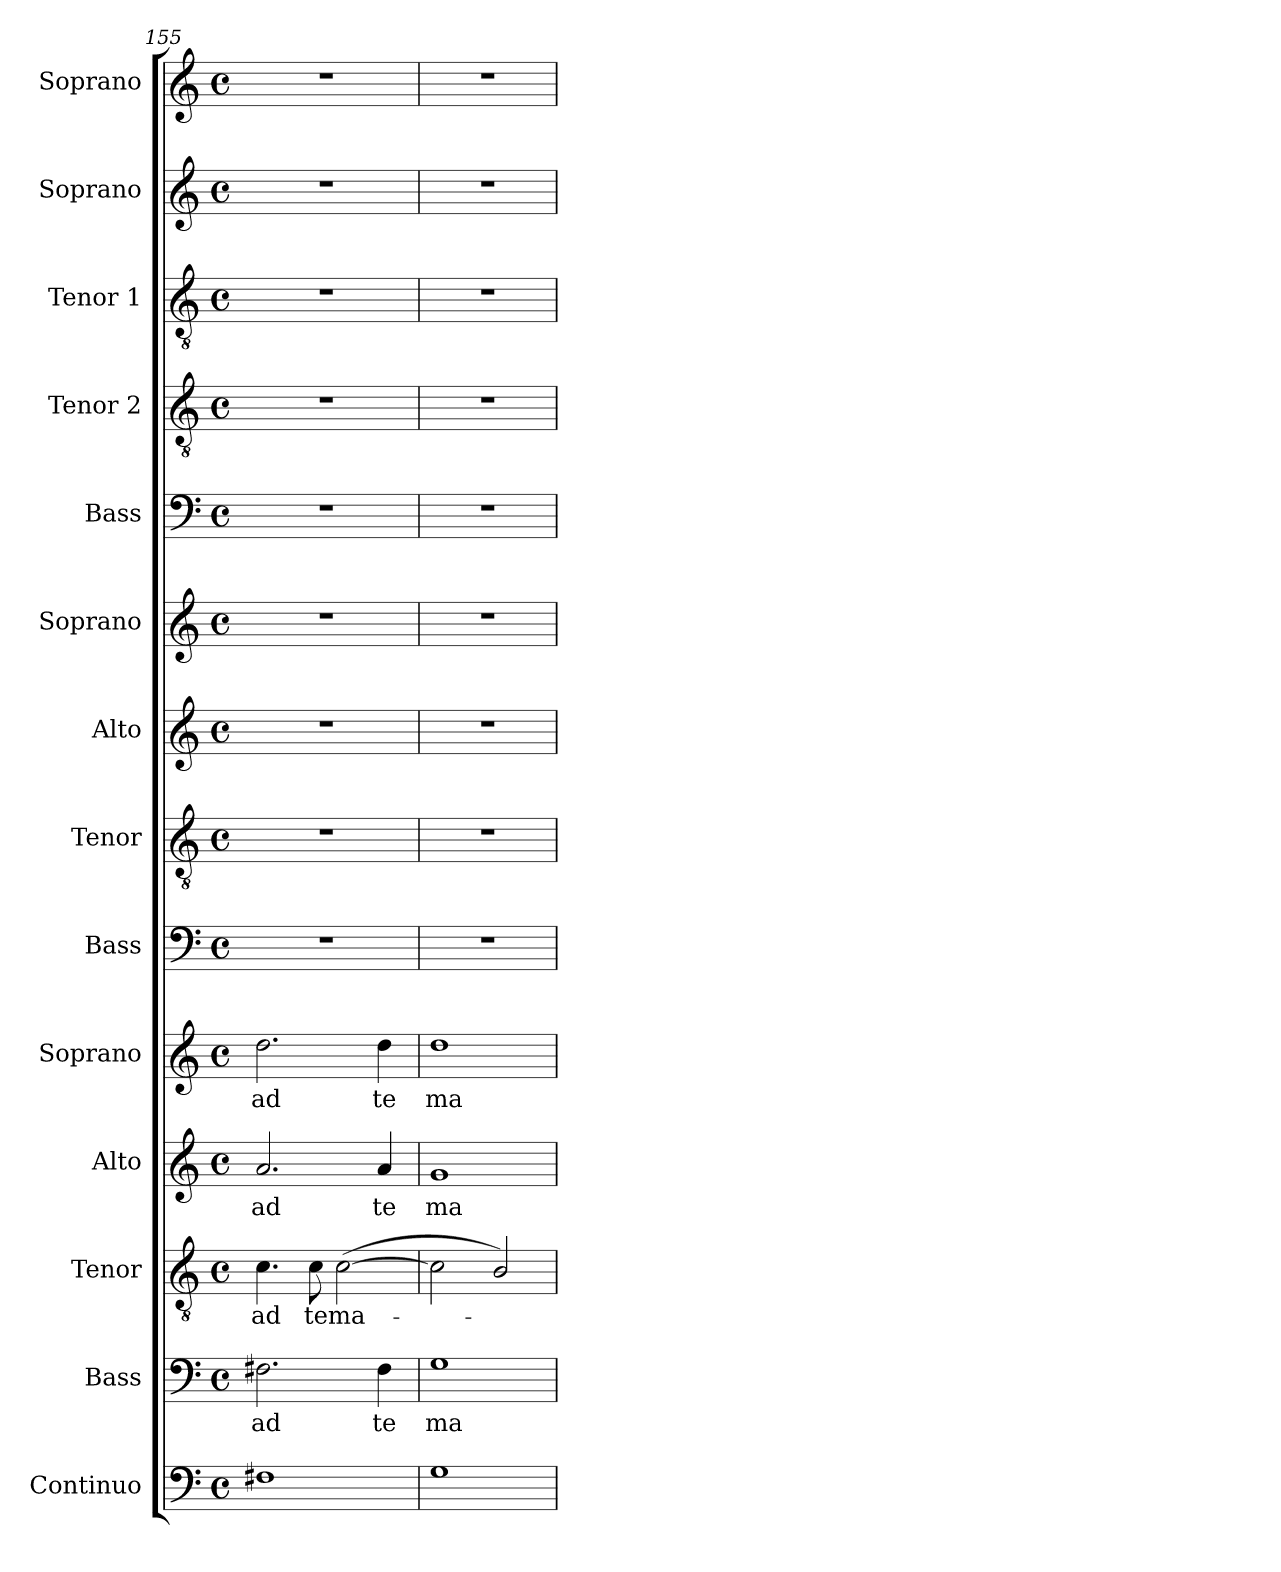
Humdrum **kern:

**kern	**kern	**text	**kern	**text	**kern	**text	**kern	**text	**kern	**kern	**kern	**kern	**kern	**kern	**kern	**kern	**kern
*part14	*part13	*part13	*part12	*part12	*part11	*part11	*part10	*part10	*part9	*part8	*part7	*part6	*part5	*part4	*part3	*part2	*part1
*staff14	*staff13	*staff13	*staff12	*staff12	*staff11	*staff11	*staff10	*staff10	*staff9	*staff8	*staff7	*staff6	*staff5	*staff4	*staff3	*staff2	*staff1
*I"Continuo	*I"Bass	*	*I"Tenor	*	*I"Alto	*	*I"Soprano	*	*I"Bass	*I"Tenor	*I"Alto	*I"Soprano	*I"Bass	*I"Tenor 2	*I"Tenor 1	*I"Soprano	*I"Soprano
*I'Cont.	*I'B.	*	*I'T.	*	*I'A.	*	*I'S.	*	*I'B.	*I'T.	*I'A.	*I'S.	*I'B.	*I'T2.	*I'T1.	*I'S.	*I'S.
!!LO:PB:g=z
*clefF4	*clefF4	*	*clefGv2	*	*clefG2	*	*clefG2	*	*clefF4	*clefGv2	*clefG2	*clefG2	*clefF4	*clefGv2	*clefGv2	*clefG2	*clefG2
*	*	*	*ITrd7c12	*	*	*	*	*	*	*ITrd7c12	*	*	*	*ITrd7c12	*ITrd7c12	*	*
*k[]	*k[]	*	*k[]	*	*k[]	*	*k[]	*	*k[]	*k[]	*k[]	*k[]	*k[]	*k[]	*k[]	*k[]	*k[]
*C:	*C:	*	*C:	*	*C:	*	*C:	*	*C:	*C:	*C:	*C:	*C:	*C:	*C:	*C:	*C:
*M4/4	*M4/4	*	*M4/4	*	*M4/4	*	*M4/4	*	*M4/4	*M4/4	*M4/4	*M4/4	*M4/4	*M4/4	*M4/4	*M4/4	*M4/4
*met(c)	*met(c)	*	*met(c)	*	*met(c)	*	*met(c)	*	*met(c)	*met(c)	*met(c)	*met(c)	*met(c)	*met(c)	*met(c)	*met(c)	*met(c)
=155	=155	=155	=155	=155	=155	=155	=155	=155	=155	=155	=155	=155	=155	=155	=155	=155	=155
!	!	!LO:LY:b:color=#000000	!	!	!	!	!	!	!	!	!	!	!	!	!	!	!
!	!	!	!	!LO:LY:b:color=#000000	!	!	!	!	!	!	!	!	!	!	!	!	!
!	!	!	!	!	!	!LO:LY:b:color=#000000	!	!	!	!	!	!	!	!	!	!	!
!	!	!	!	!	!	!	!	!LO:LY:b:color=#000000	!	!	!	!	!	!	!	!	!
1F#Xi	2.F#Xi\	ad	4.Ci\	ad	2.ai/	ad	2.ddi\	ad	1r	1r	1r	1r	1r	1r	1r	1r	1r
!	!	!	!	!LO:LY:b:color=#000000	!	!	!	!	!	!	!	!	!	!	!	!	!
.	.	.	8Ci\	te	.	.	.	.	.	.	.	.	.	.	.	.	.
!	!	!	!	!LO:LY:b:color=#000000	!	!	!	!	!	!	!	!	!	!	!	!	!
.	.	.	([2Ci\	ma-	.	.	.	.	.	.	.	.	.	.	.	.	.
!	!	!LO:LY:b:color=#000000	!	!	!	!	!	!	!	!	!	!	!	!	!	!	!
!	!	!	!	!	!	!LO:LY:b:color=#000000	!	!	!	!	!	!	!	!	!	!	!
!	!	!	!	!	!	!	!	!LO:LY:b:color=#000000	!	!	!	!	!	!	!	!	!
.	4F#i\	te	.	.	4ai/	te	4ddi\	te	.	.	.	.	.	.	.	.	.
=156	=156	=156	=156	=156	=156	=156	=156	=156	=156	=156	=156	=156	=156	=156	=156	=156	=156
!	!	!LO:LY:b:color=#000000	!	!	!	!	!	!	!	!	!	!	!	!	!	!	!
!	!	!	!	!	!	!LO:LY:b:color=#000000	!	!	!	!	!	!	!	!	!	!	!
!	!	!	!	!	!	!	!	!LO:LY:b:color=#000000	!	!	!	!	!	!	!	!	!
1Gi	1Gi	ma-	2Ci\]	.	1gi	ma-	1ddi	ma-	1r	1r	1r	1r	1r	1r	1r	1r	1r
.	.	.	2BBi/)	.	.	.	.	.	.	.	.	.	.	.	.	.	.
=	=	=	=	=	=	=	=	=	=	=	=	=	=	=	=	=	=
*-	*-	*-	*-	*-	*-	*-	*-	*-	*-	*-	*-	*-	*-	*-	*-	*-	*-
